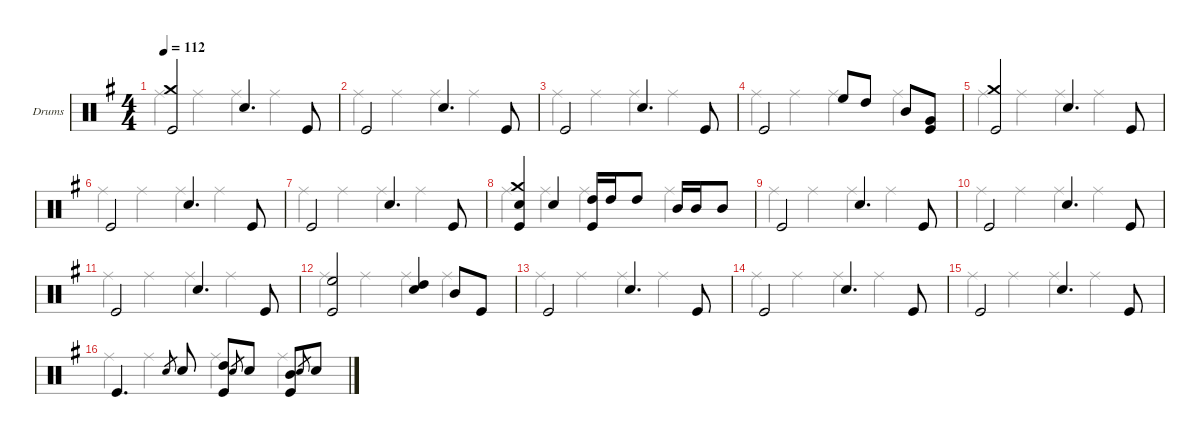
\hideDynamics
\bracketExtendMode groupsimilarinstruments
\firstSystemTrackNameOrientation horizontal
\otherSystemsTrackNameOrientation horizontal
\track ("Drumkit" "Drums") {multiBarRest instrument percussion}
\staff {score}
\articulation defaults
\voice
\ts (4 4)
\tempo 112
\clef neutral
\ks eminor
("Crash medium (hit)" "Kick (hit)").2{dy f} "Snare (hit) 2".4{d} "Kick (hit)".8 |
"Kick (hit)".2 "Snare (hit) 2".4{d} "Kick (hit)".8 |
"Kick (hit)".2 "Snare (hit) 2".4{d} "Kick (hit)".8 |
"Kick (hit)".2 "High Floor Tom (hit)".8 "High Tom (hit)".8 "Mid Tom (hit)".8 ("Very Low Tom (hit)" "Kick (hit)").8 |
("Crash medium (hit)" "Kick (hit)").2 "Snare (hit) 2".4{d} "Kick (hit)".8 |
"Kick (hit)".2 "Snare (hit) 2".4{d} "Kick (hit)".8 |
"Kick (hit)".2 "Snare (hit) 2".4{d} "Kick (hit)".8 |
("Crash medium (hit)" "Snare (hit) 2" "Kick (hit)").4 "Snare (hit) 2".4 ("High Tom (hit)" "Kick (hit)").16 "High Tom (hit)".16 "High Tom (hit)".8 "Mid Tom (hit)".16 "Mid Tom (hit)".16 "Mid Tom (hit)".8 |
"Kick (hit)".2 "Snare (hit) 2".4{d} "Kick (hit)".8 |
"Kick (hit)".2 "Snare (hit) 2".4{d} "Kick (hit)".8 |
"Kick (hit)".2 "Snare (hit) 2".4{d} "Kick (hit)".8 |
("High Floor Tom (hit)" "Kick (hit)").2 ("High Tom (hit)" "Snare (hit) 2").4 "Mid Tom (hit)".8 "Kick (hit)".8 |
"Kick (hit)".2 "Snare (hit) 2".4{d} "Kick (hit)".8 |
"Kick (hit)".2 "Snare (hit) 2".4{d} "Kick (hit)".8 |
"Kick (hit)".2 "Snare (hit) 2".4{d} "Kick (hit)".8 |
"Kick (hit)".4{d} "Snare (hit) 2".8{gr dy mf} "Snare (hit) 2".8{dy f} ("High Tom (hit)" "Kick (hit)").8 "Snare (hit) 2".8{gr dy mf} "Snare (hit) 2".8{dy f} ("Mid Tom (hit)" "Kick (hit)").8 "Snare (hit) 2".8{gr dy mf} "Snare (hit) 2".8{dy f}
\voice
\clef neutral
\ottava regular
\simile none
\ks eminor "Ride (middle)".4{dy f} "Ride (middle)".4 "Ride (middle)".4 "Ride (middle)".4
|
"Ride (middle)".4 "Ride (middle)".4 "Ride (middle)".4 "Ride (middle)".4 |
"Ride (middle)".4 "Ride (middle)".4 "Ride (middle)".4 "Ride (middle)".4 |
"Ride (middle)".4 "Ride (middle)".4 "Ride (middle)".4 "Ride (middle)".4 |
"Ride (middle)".4 "Ride (middle)".4 "Ride (middle)".4 "Ride (middle)".4 |
"Ride (middle)".4 "Ride (middle)".4 "Ride (middle)".4 "Ride (middle)".4 |
"Ride (middle)".4 "Ride (middle)".4 "Ride (middle)".4 "Ride (middle)".4 |
"Ride (middle)".4 "Ride (middle)".4 "Ride (middle)".4 "Ride (middle)".4 |
"Ride (middle)".4 "Ride (middle)".4 "Ride (middle)".4 "Ride (middle)".4 |
"Ride (middle)".4 "Ride (middle)".4 "Ride (middle)".4 "Ride (middle)".4 |
"Ride (middle)".4 "Ride (middle)".4 "Ride (middle)".4 "Ride (middle)".4 |
"Ride (middle)".4 "Ride (middle)".4 "Ride (middle)".4 "Ride (middle)".4 |
"Ride (middle)".4 "Ride (middle)".4 "Ride (middle)".4 "Ride (middle)".4 |
"Ride (middle)".4 "Ride (middle)".4 "Ride (middle)".4 "Ride (middle)".4 |
"Ride (middle)".4 "Ride (middle)".4 "Ride (middle)".4 "Ride (middle)".4 |
"Ride (middle)".4 "Ride (middle)".4 "Ride (middle)".4 "Ride (middle)".4
